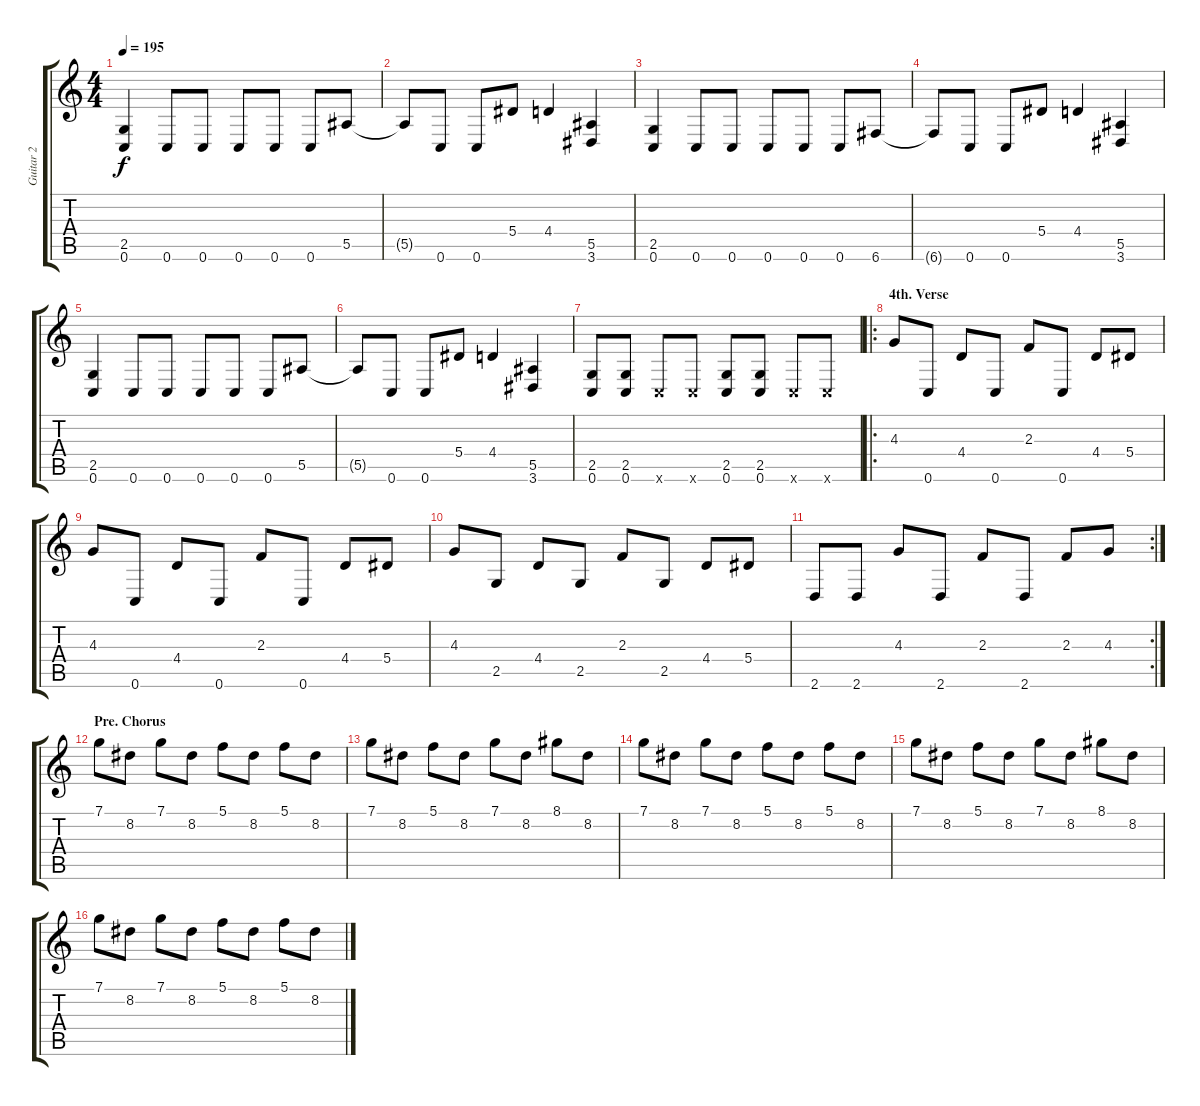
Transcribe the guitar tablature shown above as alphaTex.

\track ("Guitar 2" "Guitar 2") {instrument overdrivenguitar}
\staff {score tabs}
\tuning (C4 G3 Eb3 Bb2 F2 C2) {hide}
\ts (4 4)
\tempo 195
\clef g2
\ks c
(2.5 0.6).4{dy f} 0.6.8 0.6.8 0.6.8 0.6.8 0.6.8 5.5.8 |
5.5{t}.8 0.6.8 0.6.8 5.4.8 4.4.4 (5.5 3.6).4 |
(2.5 0.6).4 0.6.8 0.6.8 0.6.8 0.6.8 0.6.8 6.6.8 |
6.6{t}.8 0.6.8 0.6.8 5.4.8 4.4.4 (5.5 3.6).4 |
(2.5 0.6).4 0.6.8 0.6.8 0.6.8 0.6.8 0.6.8 5.5.8 |
5.5{t}.8 0.6.8 0.6.8 5.4.8 4.4.4 (5.5 3.6).4 |
(2.5 0.6).8 (2.5 0.6).8 0.6{x}.8 0.6{x}.8 (2.5 0.6).8 (2.5 0.6).8 0.6{x}.8 0.6{x}.8 |
\ro
\section ("" "4th. Verse")
4.3.8 0.6.8 4.4.8 0.6.8 2.3.8 0.6.8 4.4.8 5.4.8 |
4.3.8 0.6.8 4.4.8 0.6.8 2.3.8 0.6.8 4.4.8 5.4.8 |
4.3.8 2.5.8 4.4.8 2.5.8 2.3.8 2.5.8 4.4.8 5.4.8 |
\rc 2
2.6.8 2.6.8 4.3.8 2.6.8 2.3.8 2.6.8 2.3.8 4.3.8 |
\section ("" "Pre. Chorus")
7.1.8 8.2.8 7.1.8 8.2.8 5.1.8 8.2.8 5.1.8 8.2.8 |
7.1.8 8.2.8 5.1.8 8.2.8 7.1.8 8.2.8 8.1.8 8.2.8 |
7.1.8 8.2.8 7.1.8 8.2.8 5.1.8 8.2.8 5.1.8 8.2.8 |
7.1.8 8.2.8 5.1.8 8.2.8 7.1.8 8.2.8 8.1.8 8.2.8 |
7.1.8 8.2.8 7.1.8 8.2.8 5.1.8 8.2.8 5.1.8 8.2.8
